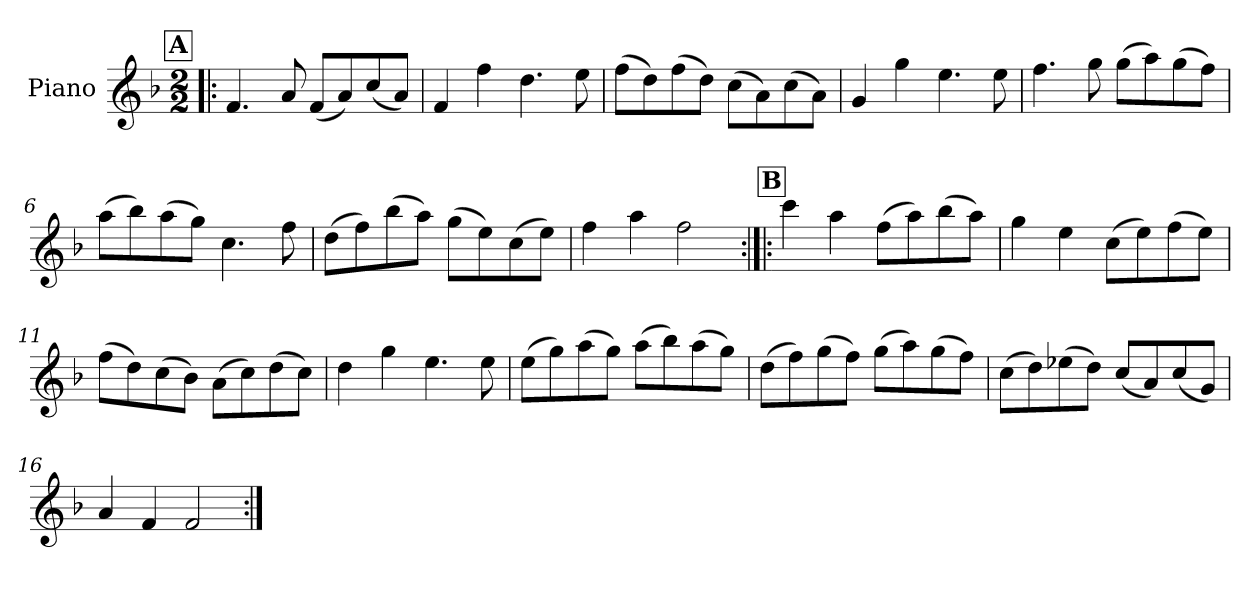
**kern
*part1
*staff1
*I"Piano
*I'Pno
*clefG2
*k[b-]
*F:
*M2/2
*MM152
!!LO:REH:place=s1:a:B:fs=14:t=A
=1!|:
4.f/
8a/
(<8f/L
8a/)
(<8cc/
8a/J)
=2
4f/
4ff\
4.dd\
8ee\
=3
(>8ff\L
8dd\)
(>8ff\
8dd\J)
(>8cc\L
8a\)
(>8cc\
8a\J)
=4
4g/
4gg\
4.ee\
8ee\
=5
4.ff\
8gg\
(>8gg\L
8aa\)
(>8gg\
8ff\J)
=6
(>8aa\L
8bb-\)
(>8aa\
8gg\J)
4.cc\
8ff\
!!LO:LB:g=z
=7
(>8dd\L
8ff\)
(>8bb-\
8aa\J)
(>8gg\L
8ee\)
(>8cc\
8ee\J)
=8
4ff\
4aa\
2ff\
!!LO:REH:place=s1:a:B:fs=14:t=B
=9:|!|:
4ccc\
4aa\
(>8ff\L
8aa\)
(>8bb-\
8aa\J)
=10
4gg\
4ee\
(>8cc\L
8ee\)
(>8ff\
8ee\J)
=11
(>8ff\L
8dd\)
(>8cc\
8b-\J)
(>8a\L
8cc\)
(>8dd\
8cc\J)
=12
4dd\
4gg\
4.ee\
8ee\
!!LO:LB:g=z
=13
(>8ee\L
8gg\)
(>8aa\
8gg\J)
(>8aa\L
8bb-\)
(>8aa\
8gg\J)
=14
(>8dd\L
8ff\)
(>8gg\
8ff\J)
(>8gg\L
8aa\)
(>8gg\
8ff\J)
=15
(>8cc\L
8dd\)
(>8ee-X\
8dd\J)
(<8cc/L
8a/)
(<8cc/
8g/J)
=16
4a/
4f/
2f/
=:|!
*-
